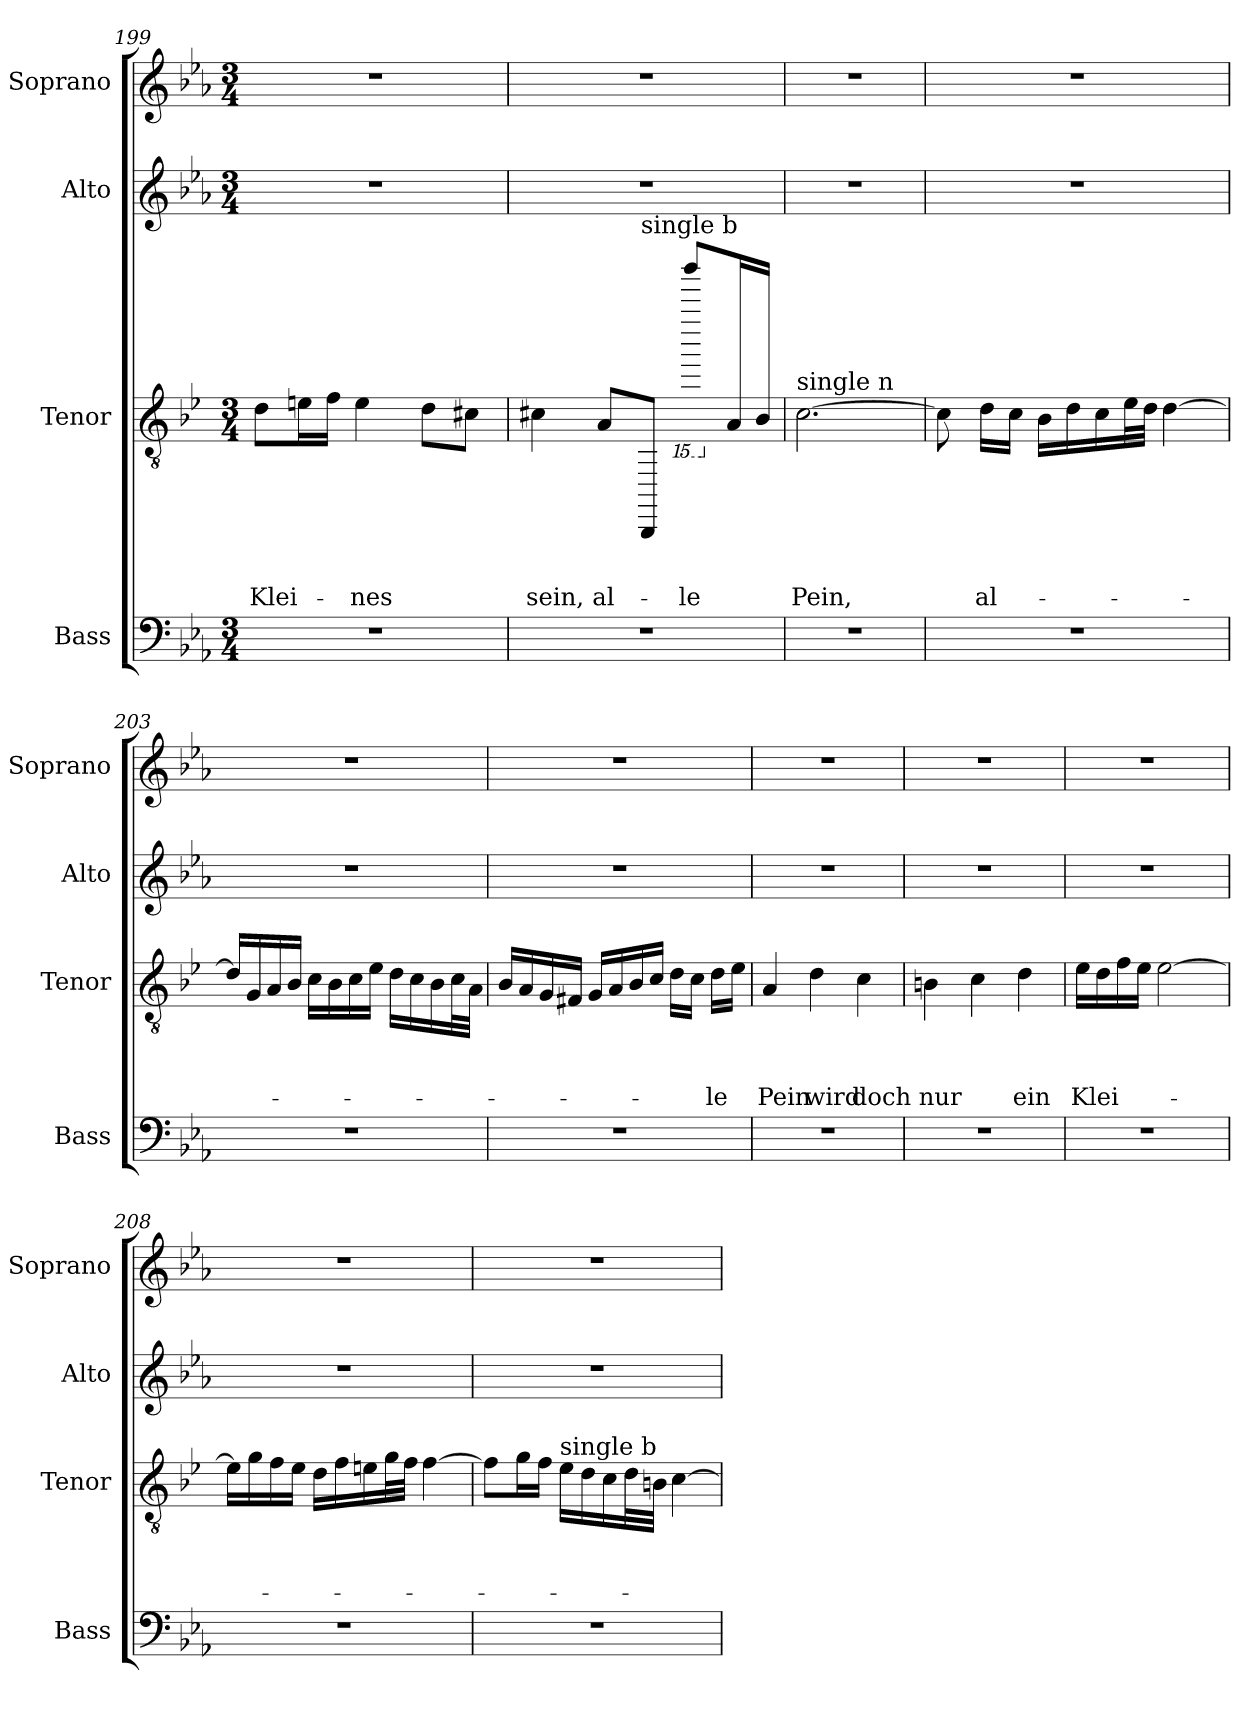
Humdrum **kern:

**kern	**kern	**text	**text	**text	**kern	**kern
*part4	*part3	*part3	*part3	*part3	*part2	*part1
*staff4	*staff3	*staff3	*staff3	*staff3	*staff2	*staff1
*I"Bass	*I"Tenor	*	*	*	*I"Alto	*I"Soprano
*I'Bass	*I'Tenor	*	*	*	*I'Alto	*I'Soprano
*clefF4	*clefGv2	*	*	*	*clefG2	*clefG2
*k[b-e-a-]	*k[b-e-]	*	*	*	*k[b-e-a-]	*k[b-e-a-]
*E-:	*B-:	*	*	*	*E-:	*E-:
*M3/4	*M3/4	*	*	*	*M3/4	*M3/4
=199	=199	=199	=199	=199	=199	=199
!	!	!	!	!LO:LY:b	!	!
2.r	8d\L	.	.	Klei-	2.r	2.r
.	16en\L	.	.	.	.	.
.	16f\JJ	.	.	.	.	.
!	!	!	!	!LO:LY:b	!	!
.	4e\	.	.	-nes	.	.
.	8d\L	.	.	.	.	.
.	8c#X\J	.	.	.	.	.
=200	=200	=200	=200	=200	=200	=200
!	!	!	!	!LO:LY:b	!	!
2.r	4c#X\	.	.	sein,	2.r	2.r
!	!	!	!	!LO:LY:b	!	!
.	8A/L	.	.	al-	.	.
!	!LO:TX:a:t=single b	!	!	!	!	!
.	8BBBB-/J	.	.	.	.	.
*	*15ba	*	*	*	*	*
!	!	!	!	!LO:LY:b	!	!
.	8bb-/L	.	.	-le	.	.
*	*X15ba	*	*	*	*	*
.	16A/L	.	.	.	.	.
.	16B-/JJ	.	.	.	.	.
=201	=201	=201	=201	=201	=201	=201
!	!LO:TX:a:t=single n	!	!	!	!	!
!	!	!	!	!LO:LY:b	!	!
2.r	[>2.c\	.	.	Pein,	2.r	2.r
=202	=202	=202	=202	=202	=202	=202
2.r	8c\]	.	.	.	2.r	2.r
!	!	!	!	!LO:LY:b	!	!
.	16d\LL	.	.	al-	.	.
.	16c\JJ	.	.	.	.	.
.	16B-\LL	.	.	.	.	.
.	16d\	.	.	.	.	.
.	16c\	.	.	.	.	.
.	32e-\L	.	.	.	.	.
.	32d\JJJ	.	.	.	.	.
.	[>4d\	.	.	.	.	.
=203	=203	=203	=203	=203	=203	=203
2.r	16d/LL]	.	.	.	2.r	2.r
.	16G/	.	.	.	.	.
.	16A/	.	.	.	.	.
.	16B-/JJ	.	.	.	.	.
.	16c\LL	.	.	.	.	.
.	16B-\	.	.	.	.	.
.	16c\	.	.	.	.	.
.	16e-\JJ	.	.	.	.	.
.	16d\LL	.	.	.	.	.
.	16c\	.	.	.	.	.
.	16B-\	.	.	.	.	.
.	32c\L	.	.	.	.	.
.	32A\JJJ	.	.	.	.	.
!!LO:PB:g=z
=204	=204	=204	=204	=204	=204	=204
2.r	16B-/LL	.	.	.	2.r	2.r
.	16A/	.	.	.	.	.
.	16G/	.	.	.	.	.
.	16F#X/JJ	.	.	.	.	.
.	16G/LL	.	.	.	.	.
.	16A/	.	.	.	.	.
.	16B-/	.	.	.	.	.
.	16c/JJ	.	.	.	.	.
.	16d\LL	.	.	.	.	.
.	16c\JJ	.	.	.	.	.
!	!	!	!	!LO:LY:b	!	!
.	16d\LL	.	.	-le	.	.
.	16e-\JJ	.	.	.	.	.
=205	=205	=205	=205	=205	=205	=205
!	!	!	!	!LO:LY:b	!	!
2.r	4A/	.	.	Pein	2.r	2.r
!	!	!	!	!LO:LY:b	!	!
.	4d\	.	.	wird	.	.
!	!	!	!	!LO:LY:b	!	!
.	4c\	.	.	doch	.	.
=206	=206	=206	=206	=206	=206	=206
!	!	!	!	!LO:LY:b	!	!
2.r	4Bn\	.	.	nur	2.r	2.r
.	4c\	.	.	.	.	.
!	!	!	!	!LO:LY:b	!	!
.	4d\	.	.	ein	.	.
=207	=207	=207	=207	=207	=207	=207
!	!	!	!	!LO:LY:b	!	!
2.r	16e-\LL	.	.	Klei-	2.r	2.r
.	16d\	.	.	.	.	.
.	16f\	.	.	.	.	.
.	16e-\JJ	.	.	.	.	.
.	[>2e-\	.	.	.	.	.
=208	=208	=208	=208	=208	=208	=208
2.r	16e-\LL]	.	.	.	2.r	2.r
.	16g\	.	.	.	.	.
.	16f\	.	.	.	.	.
.	16e-\JJ	.	.	.	.	.
.	16d\LL	.	.	.	.	.
.	16f\	.	.	.	.	.
.	16en\	.	.	.	.	.
.	32g\L	.	.	.	.	.
.	32f\JJJ	.	.	.	.	.
.	[>4f\	.	.	.	.	.
=209	=209	=209	=209	=209	=209	=209
2.r	8f\L]	.	.	.	2.r	2.r
.	16g\L	.	.	.	.	.
.	16f\JJ	.	.	.	.	.
!	!LO:TX:a:t=single b	!	!	!	!	!
.	16e-\LL	.	.	.	.	.
.	16d\	.	.	.	.	.
.	16c\	.	.	.	.	.
.	32d\L	.	.	.	.	.
.	32Bn\JJJ	.	.	.	.	.
.	[>4c\	.	.	.	.	.
=	=	=	=	=	=	=
*-	*-	*-	*-	*-	*-	*-
